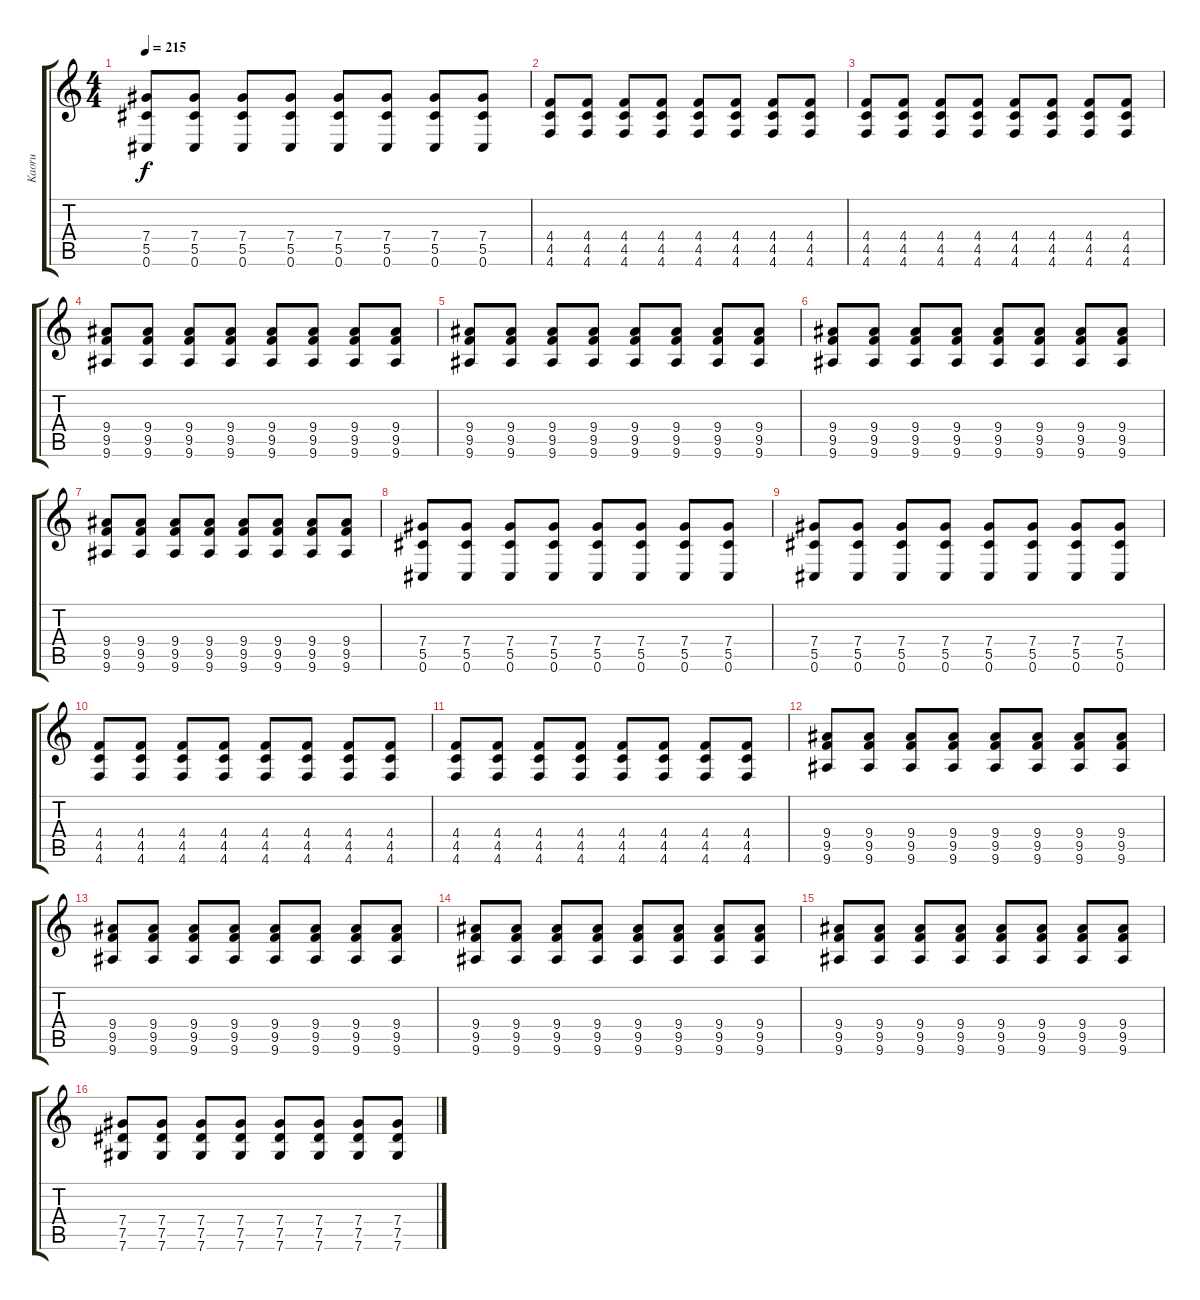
\track ("Kaoru" "Kaoru") {instrument overdrivenguitar}
\staff {score tabs}
\tuning (Eb4 Bb3 Gb3 Db3 Ab2 Db2) {hide}
\ts (4 4)
\tempo 215
\clef g2
\ks aminor
(7.4 5.5 0.6).8{dy f} (7.4 5.5 0.6).8 (7.4 5.5 0.6).8 (7.4 5.5 0.6).8 (7.4 5.5 0.6).8 (7.4 5.5 0.6).8 (7.4 5.5 0.6).8 (7.4 5.5 0.6).8 |
(4.4 4.5 4.6).8 (4.4 4.5 4.6).8 (4.4 4.5 4.6).8 (4.4 4.5 4.6).8 (4.4 4.5 4.6).8 (4.4 4.5 4.6).8 (4.4 4.5 4.6).8 (4.4 4.5 4.6).8 |
(4.4 4.5 4.6).8 (4.4 4.5 4.6).8 (4.4 4.5 4.6).8 (4.4 4.5 4.6).8 (4.4 4.5 4.6).8 (4.4 4.5 4.6).8 (4.4 4.5 4.6).8 (4.4 4.5 4.6).8 |
(9.4 9.5 9.6).8 (9.4 9.5 9.6).8 (9.4 9.5 9.6).8 (9.4 9.5 9.6).8 (9.4 9.5 9.6).8 (9.4 9.5 9.6).8 (9.4 9.5 9.6).8 (9.4 9.5 9.6).8 |
(9.4 9.5 9.6).8 (9.4 9.5 9.6).8 (9.4 9.5 9.6).8 (9.4 9.5 9.6).8 (9.4 9.5 9.6).8 (9.4 9.5 9.6).8 (9.4 9.5 9.6).8 (9.4 9.5 9.6).8 |
(9.4 9.5 9.6).8 (9.4 9.5 9.6).8 (9.4 9.5 9.6).8 (9.4 9.5 9.6).8 (9.4 9.5 9.6).8 (9.4 9.5 9.6).8 (9.4 9.5 9.6).8 (9.4 9.5 9.6).8 |
(9.4 9.5 9.6).8 (9.4 9.5 9.6).8 (9.4 9.5 9.6).8 (9.4 9.5 9.6).8 (9.4 9.5 9.6).8 (9.4 9.5 9.6).8 (9.4 9.5 9.6).8 (9.4 9.5 9.6).8 |
(7.4 5.5 0.6).8 (7.4 5.5 0.6).8 (7.4 5.5 0.6).8 (7.4 5.5 0.6).8 (7.4 5.5 0.6).8 (7.4 5.5 0.6).8 (7.4 5.5 0.6).8 (7.4 5.5 0.6).8 |
(7.4 5.5 0.6).8 (7.4 5.5 0.6).8 (7.4 5.5 0.6).8 (7.4 5.5 0.6).8 (7.4 5.5 0.6).8 (7.4 5.5 0.6).8 (7.4 5.5 0.6).8 (7.4 5.5 0.6).8 |
(4.4 4.5 4.6).8 (4.4 4.5 4.6).8 (4.4 4.5 4.6).8 (4.4 4.5 4.6).8 (4.4 4.5 4.6).8 (4.4 4.5 4.6).8 (4.4 4.5 4.6).8 (4.4 4.5 4.6).8 |
(4.4 4.5 4.6).8 (4.4 4.5 4.6).8 (4.4 4.5 4.6).8 (4.4 4.5 4.6).8 (4.4 4.5 4.6).8 (4.4 4.5 4.6).8 (4.4 4.5 4.6).8 (4.4 4.5 4.6).8 |
(9.4 9.5 9.6).8 (9.4 9.5 9.6).8 (9.4 9.5 9.6).8 (9.4 9.5 9.6).8 (9.4 9.5 9.6).8 (9.4 9.5 9.6).8 (9.4 9.5 9.6).8 (9.4 9.5 9.6).8 |
(9.4 9.5 9.6).8 (9.4 9.5 9.6).8 (9.4 9.5 9.6).8 (9.4 9.5 9.6).8 (9.4 9.5 9.6).8 (9.4 9.5 9.6).8 (9.4 9.5 9.6).8 (9.4 9.5 9.6).8 |
(9.4 9.5 9.6).8 (9.4 9.5 9.6).8 (9.4 9.5 9.6).8 (9.4 9.5 9.6).8 (9.4 9.5 9.6).8 (9.4 9.5 9.6).8 (9.4 9.5 9.6).8 (9.4 9.5 9.6).8 |
(9.4 9.5 9.6).8 (9.4 9.5 9.6).8 (9.4 9.5 9.6).8 (9.4 9.5 9.6).8 (9.4 9.5 9.6).8 (9.4 9.5 9.6).8 (9.4 9.5 9.6).8 (9.4 9.5 9.6).8 |
(7.4 7.5 7.6).8 (7.4 7.5 7.6).8 (7.4 7.5 7.6).8 (7.4 7.5 7.6).8 (7.4 7.5 7.6).8 (7.4 7.5 7.6).8 (7.4 7.5 7.6).8 (7.4 7.5 7.6).8
